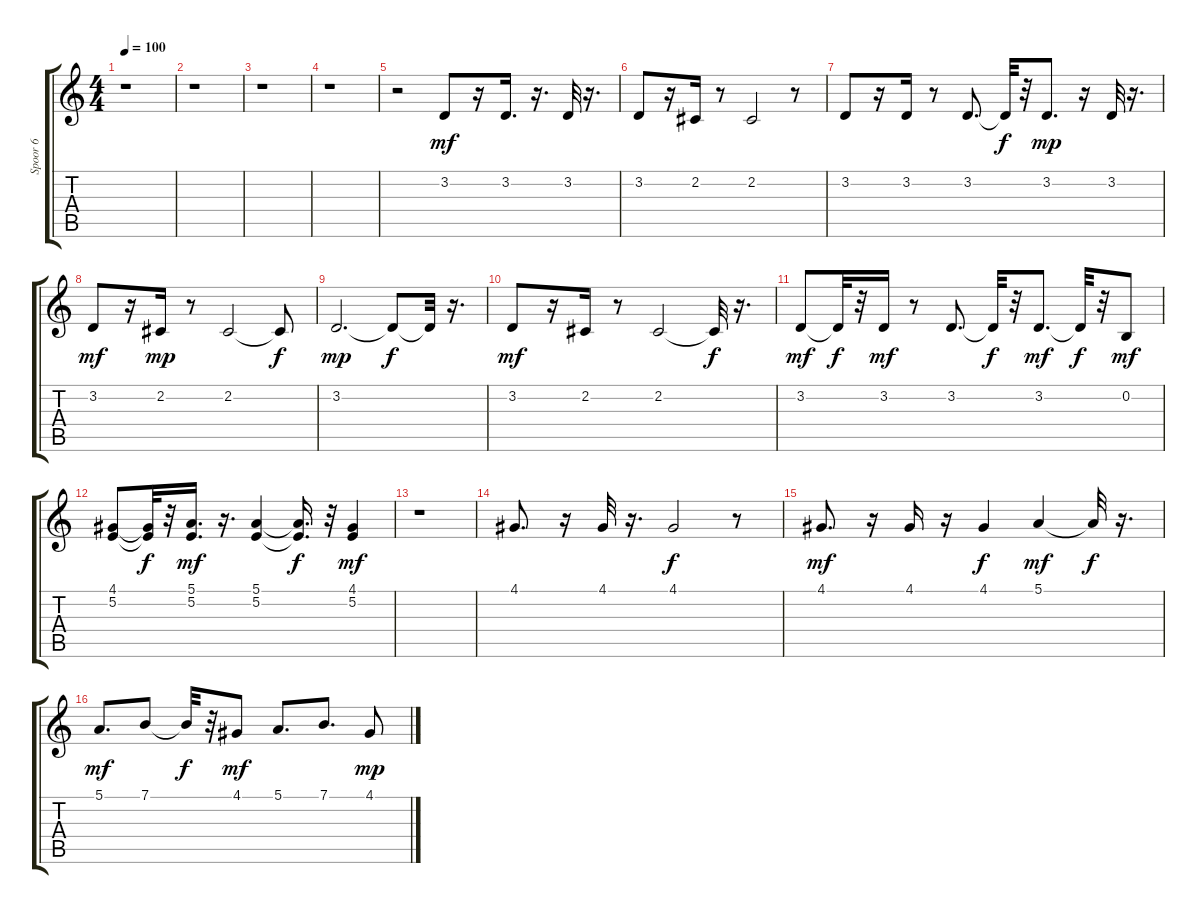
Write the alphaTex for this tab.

\track ("Spoor 6" "Spoor 6") {instrument pad7halo}
\staff {score tabs}
\tuning (E4 B3 G3 D3 A2 E2) {hide}
\ts (4 4)
\tempo 100
\clef g2
\ks c
r.1{dy f} |
r.1 |
r.1 |
r.1 |
r.2 3.2.8{dy mf} r.16 3.2.16{d} r.16{d} 3.2.32 r.16{d} |
3.2.8 r.16 2.2.16 r.8 2.2.2 r.8 |
3.2.8 r.16 3.2.16 r.8 3.2.8{d} 3.2{t}.32{dy f} r.32 3.2.8{d dy mp} r.16 3.2.32 r.16{d} |
3.2.8{dy mf} r.16 2.2.16{dy mp} r.8 2.2.2 2.2{t}.8{dy f} |
3.2.2{d dy mp} 3.2{t}.8{dy f} 3.2{t}.32 r.16{d} |
3.2.8{dy mf} r.16 2.2.16 r.8 2.2.2 2.2{t}.32{dy f} r.16{d} |
3.2.8{dy mf} 3.2{t}.32{dy f} r.32 3.2.16{dy mf} r.8 3.2.8{d} 3.2{t}.32{dy f} r.32 3.2.8{d dy mf} 3.2{t}.32{dy f} r.32 0.2.8{dy mf} |
(4.1 5.2).8 (4.1{t} 5.2{t}).32{dy f} r.32 (5.1 5.2).16{d dy mf} r.16{d} (5.1 5.2).4 (5.1{t} 5.2{t}).16{d dy f} r.32 (4.1 5.2).4{dy mf} |
r.1 |
4.1.8{d} r.16 4.1.32 r.16{d} 4.1.2{dy f} r.8 |
4.1.8{d dy mf} r.16 4.1.16 r.16 4.1.4{dy f} 5.1.4{dy mf} 5.1{t}.32{dy f} r.16{d} |
5.1.8{d dy mf} 7.1.8 7.1{t}.32{dy f} r.32 4.1.8{dy mf} 5.1.8{d} 7.1.8{d} 4.1.8{dy mp}
